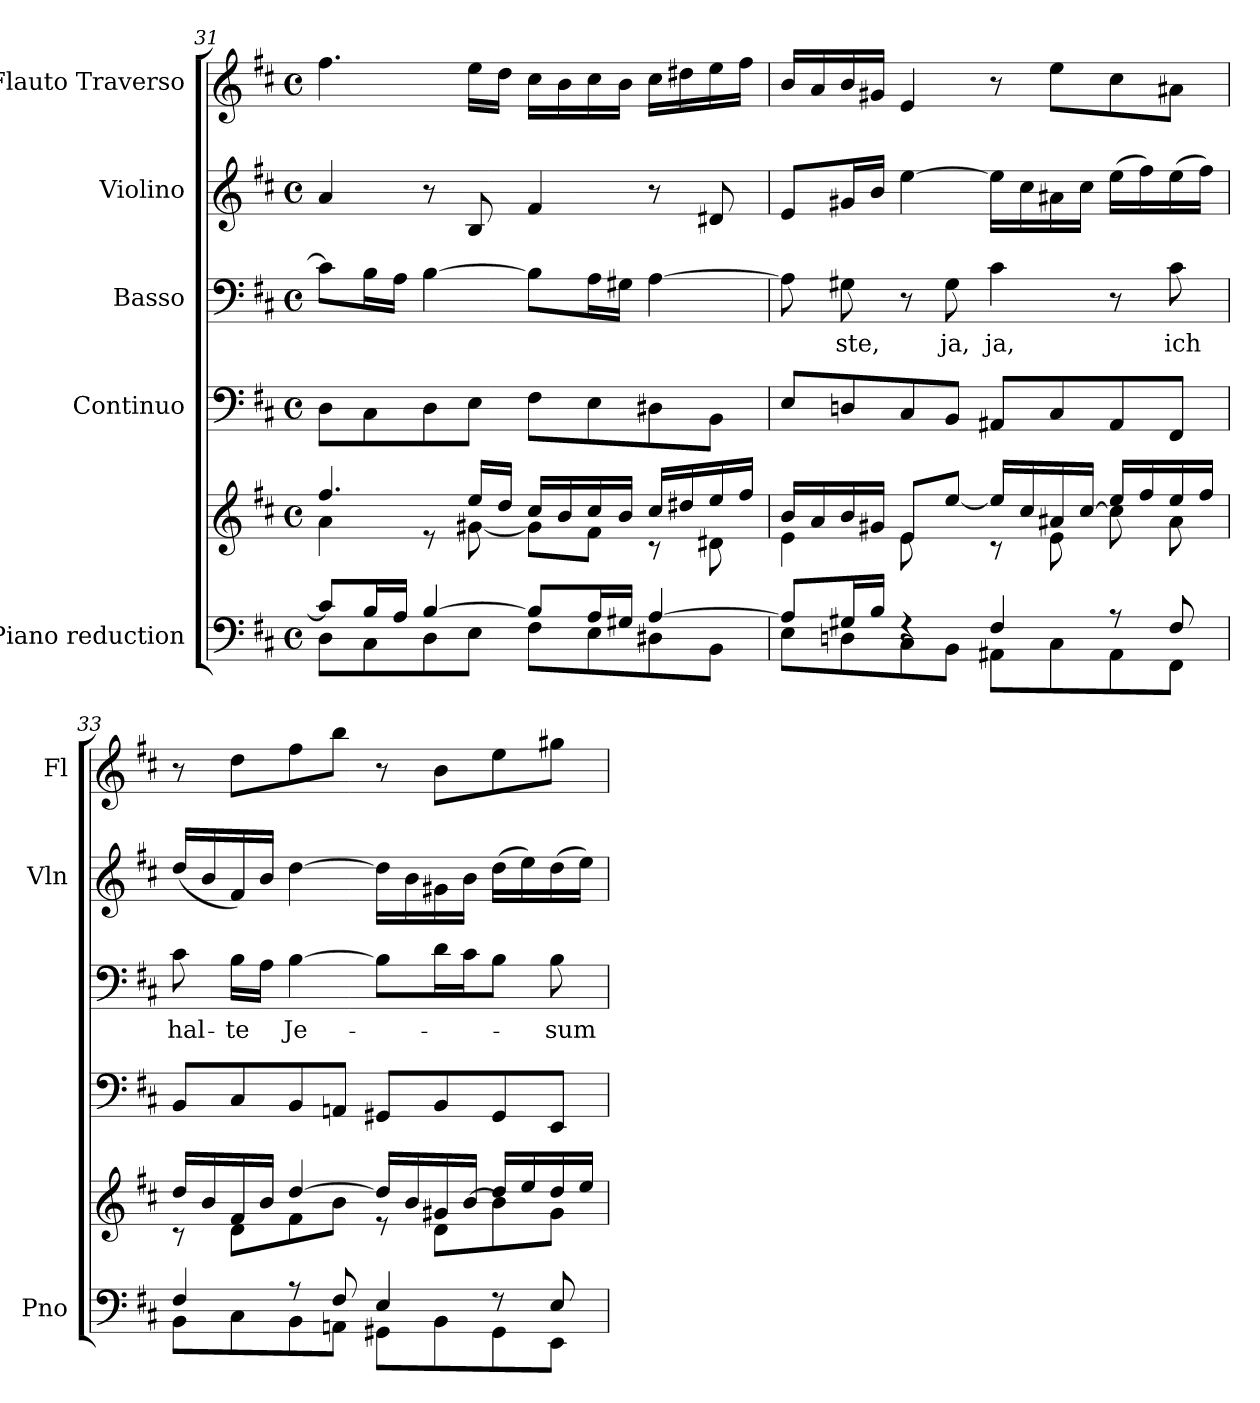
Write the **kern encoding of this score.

**kern	**kern	**kern	**kern	**text	**kern	**kern
*part5	*part5	*part4	*part3	*part3	*part2	*part1
*staff6	*staff5	*staff4	*staff3	*staff3	*staff2	*staff1
*I"Piano reduction	*	*I"Continuo	*I"Basso	*	*I"Violino	*I"Flauto Traverso
*I'Pno	*	*	*	*	*I'Vln	*I'Fl
*clefF4	*clefG2	*clefF4	*clefF4	*	*clefG2	*clefG2
*k[f#c#]	*k[f#c#]	*k[f#c#]	*k[f#c#]	*	*k[f#c#]	*k[f#c#]
*M4/4	*M4/4	*M4/4	*M4/4	*	*M4/4	*M4/4
*met(c)	*met(c)	*met(c)	*met(c)	*	*met(c)	*met(c)
=31	=31	=31	=31	=31	=31	=31
*^	*^	*	*	*	*	*
8c#/L]	8D\L	4.ff#/	4a\	8D\L	8c#\L]	.	4a/	4.ff#\
16B/L	8C#\	.	.	8C#\	16B\L	.	.	.
16A/JJ	.	.	.	.	16A\JJ	.	.	.
[4B/	8D\	.	8r	8D\	[4B\	.	8r	.
.	8E\J	16ee/LL	[8g#X\	8E\J	.	.	8B/	16ee\LL
.	.	16dd/JJ	.	.	.	.	.	16dd\JJ
8B/L]	8F#\L	16cc#/LL	8g#\L]	8F#\L	8B\L]	.	4f#/	16cc#\LL
.	.	16b/	.	.	.	.	.	16b\
16A/L	8E\	16cc#/	8f#\J	8E\	16A\L	.	.	16cc#\
16G#X/JJ	.	16b/JJ	.	.	16G#X\JJ	.	.	16b\JJ
[4A/	8D#X\	16cc#/LL	8r	8D#X\	[4A\	.	8r	16cc#\LL
.	.	16dd#X/	.	.	.	.	.	16dd#X\
.	8BB\J	16ee/	8d#X\	8BB\J	.	.	8d#X/	16ee\
.	.	16ff#/JJ	.	.	.	.	.	16ff#\JJ
=32	=32	=32	=32	=32	=32	=32	=32	=32
*	*^	*	*	*	*	*	*	*
4.ryy	8A/L]	8E\L	16b/LL	4e\	8E/L	8A\]	.	8e/L	16b/LL
.	.	.	16a/	.	.	.	.	.	16a/
!	!	!	!	!	!	!	!LO:LY:b	!	!
.	16G#X/L	8Dn\	16b/	.	8Dn/	8G#X\	-ste,	16g#X/L	16b/
.	16B/JJ	.	16g#X/JJ	.	.	.	.	16b/JJ	16g#X/JJ
.	4rF	8C#\	8e/L	8e\L	8C#/	8r	.	[4ee\	4e/
!	!	!	!	!	!	!	!LO:LY:b	!	!
8G#X/J	.	8BB\J	[8ee/J	8ryy	8BB/J	8G#\	ja,	.	.
!	!	!	!	!	!	!	!LO:LY:b	!	!
2ryy	4F#/	8AA#X\L	16ee/LL]	8r	8AA#X/L	4c#\	ja,	16ee\LL]	8r
.	.	.	16cc#/	.	.	.	.	16cc#\	.
.	.	8C#\	16a#X/	8e\L	8C#/	.	.	16a#X\	8ee\L
.	.	.	[16cc#/JJ	.	.	.	.	16cc#\JJ	.
.	8r	8AA#\	16ee/LL	8cc#\]	8AA#/	8r	.	(>16ee\LL	8cc#\
.	.	.	16ff#/	.	.	.	.	16ff#\)	.
!	!	!	!	!	!	!	!LO:LY:b	!	!
.	8F#/	8FF#\J	16ee/	8a#\J	8FF#/J	8c#\	ich	(>16ee\	8a#X\J
.	.	.	16ff#/JJ	.	.	.	.	16ff#\JJ)	.
*	*v	*v	*	*	*	*	*	*	*
!!LO:PB:g=z
=33	=33	=33	=33	=33	=33	=33	=33	=33
!	!	!	!	!	!	!LO:LY:b	!	!
4F#/	8BB\L	16dd/LL	8r	8BB/L	8c#\	hal-	(<16dd/LL	8r
.	.	16b/	.	.	.	.	16b/	.
!	!	!	!	!	!	!LO:LY:b	!	!
.	8C#\	16f#/	8d\L	8C#/	16B\LL	-te	16f#/)	8dd\L
.	.	16b/JJ	.	.	16A\JJ	.	16b/JJ	.
!	!	!	!	!	!	!LO:LY:b	!	!
8r	8BB\	[4dd/	8f#\	8BB/	[4B\	Je-	[4dd\	8ff#\
8F#/	8AAn\J	.	8b\J	8AAn/J	.	.	.	8bb\J
4E/	8GG#X\L	16dd/LL]	8r	8GG#X/L	8B\L]	.	16dd\LL]	8r
.	.	16b/	.	.	.	.	16b\	.
.	8BB\	16g#X/	8d\L	8BB/	16d\L	.	16g#X\	8b\L
.	.	[16b/JJ	.	.	16c#\J	.	16b\JJ	.
8r	8GG#\	16dd/LL	8b\]	8GG#/	8B\J	.	(>16dd\LL	8ee\
.	.	16ee/	.	.	.	.	16ee\)	.
!	!	!	!	!	!	!LO:LY:b	!	!
8E/	8EE\J	16dd/	8g#\J	8EE/J	8B\	-sum	(>16dd\	8gg#X\J
.	.	16ee/JJ	.	.	.	.	16ee\JJ)	.
*v	*v	*	*	*	*	*	*	*
*	*v	*v	*	*	*	*	*
=	=	=	=	=	=	=
*-	*-	*-	*-	*-	*-	*-
